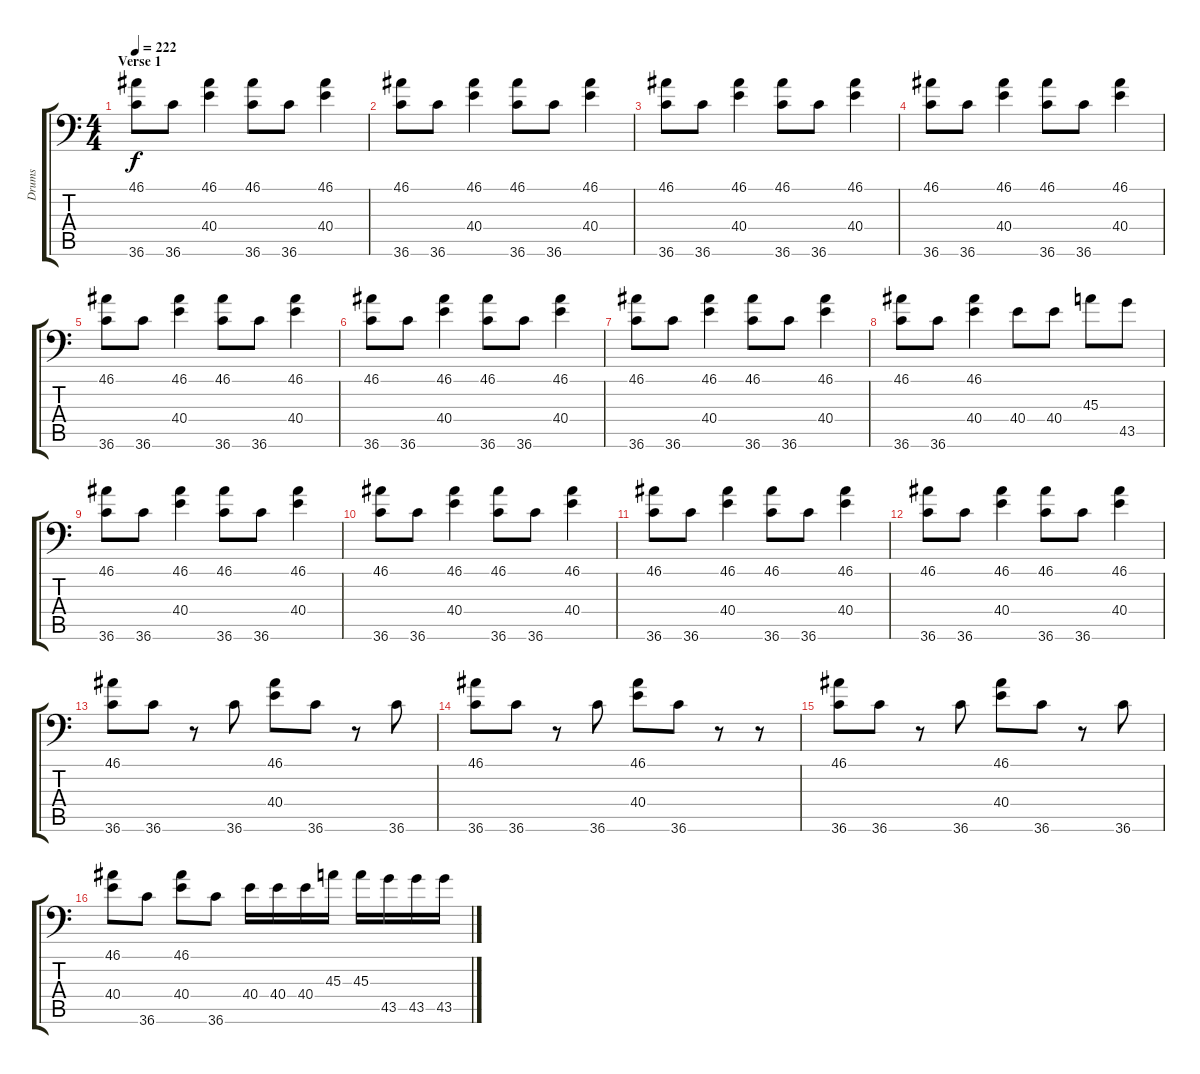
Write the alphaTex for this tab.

\track ("Drums" "Drums") {instrument acousticgrandpiano}
\staff {score tabs}
\tuning (C-1 C-1 C-1 C-1 C-1 C-1) {hide}
\ts (4 4)
\section ("" "Verse 1")
\tempo 222
\clef f4
\ks c
(46.1 36.6).8{dy f} 36.6.8 (46.1 40.4).4 (46.1 36.6).8 36.6.8 (46.1 40.4).4 |
(46.1 36.6).8 36.6.8 (46.1 40.4).4 (46.1 36.6).8 36.6.8 (46.1 40.4).4 |
(46.1 36.6).8 36.6.8 (46.1 40.4).4 (46.1 36.6).8 36.6.8 (46.1 40.4).4 |
(46.1 36.6).8 36.6.8 (46.1 40.4).4 (46.1 36.6).8 36.6.8 (46.1 40.4).4 |
(46.1 36.6).8 36.6.8 (46.1 40.4).4 (46.1 36.6).8 36.6.8 (46.1 40.4).4 |
(46.1 36.6).8 36.6.8 (46.1 40.4).4 (46.1 36.6).8 36.6.8 (46.1 40.4).4 |
(46.1 36.6).8 36.6.8 (46.1 40.4).4 (46.1 36.6).8 36.6.8 (46.1 40.4).4 |
(46.1 36.6).8 36.6.8 (46.1 40.4).4 40.4.8 40.4.8 45.3.8 43.5.8 |
(46.1 36.6).8 36.6.8 (46.1 40.4).4 (46.1 36.6).8 36.6.8 (46.1 40.4).4 |
(46.1 36.6).8 36.6.8 (46.1 40.4).4 (46.1 36.6).8 36.6.8 (46.1 40.4).4 |
(46.1 36.6).8 36.6.8 (46.1 40.4).4 (46.1 36.6).8 36.6.8 (46.1 40.4).4 |
(46.1 36.6).8 36.6.8 (46.1 40.4).4 (46.1 36.6).8 36.6.8 (46.1 40.4).4 |
(46.1 36.6).8 36.6.8 r.8 36.6.8 (46.1 40.4).8 36.6.8 r.8 36.6.8 |
(46.1 36.6).8 36.6.8 r.8 36.6.8 (46.1 40.4).8 36.6.8 r.8 r.8 |
(46.1 36.6).8 36.6.8 r.8 36.6.8 (46.1 40.4).8 36.6.8 r.8 36.6.8 |
(46.1 40.4).8 36.6.8 (46.1 40.4).8 36.6.8 40.4.16 40.4.16 40.4.16 45.3.16 45.3.16 43.5.16 43.5.16 43.5.16
